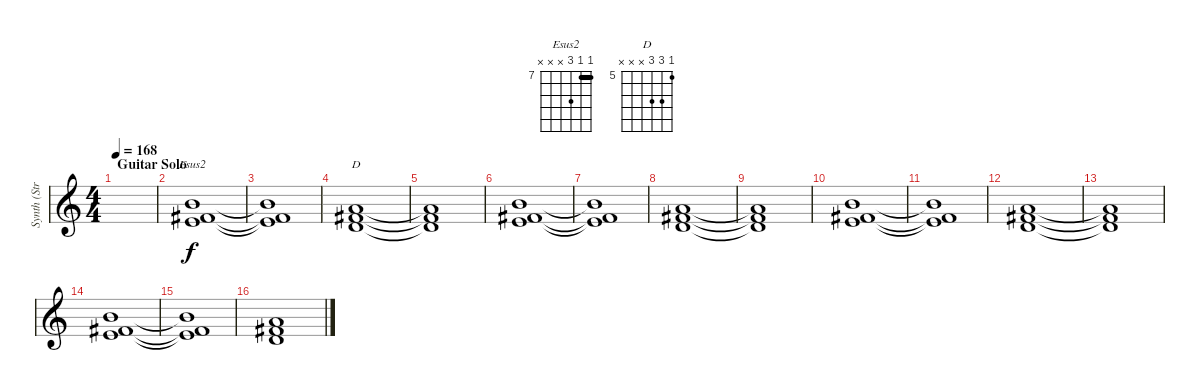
\track ("Synth (String)" "Synth (Str") {instrument synthstrings1}
\staff {score}
\tuning (E4 B3 G3 D3 A2 E2) {hide}
\chord ("Esus2" 7 7 9 x x x) {firstfret 7 barre 7}
\chord ("D" 5 7 7 x x x) {firstfret 5}
\ts (4 4)
\section ("" "Guitar Solo")
\tempo 168
\clef g2
\ks c
|
(7.1 7.2 9.3).1{ch "Esus2"} |
(7.1{t} 7.2{t} 9.3{t}).1 |
(5.1 7.2 7.3).1{ch "D"} |
(5.1{t} 7.2{t} 7.3{t}).1 |
(7.1 7.2 9.3).1 |
(7.1{t} 7.2{t} 9.3{t}).1 |
(5.1 7.2 7.3).1 |
(5.1{t} 7.2{t} 7.3{t}).1 |
(7.1 7.2 9.3).1 |
(7.1{t} 7.2{t} 9.3{t}).1 |
(5.1 7.2 7.3).1 |
(5.1{t} 7.2{t} 7.3{t}).1 |
(7.1 7.2 9.3).1 |
(7.1{t} 7.2{t} 9.3{t}).1 |
(5.1 7.2 7.3).1
